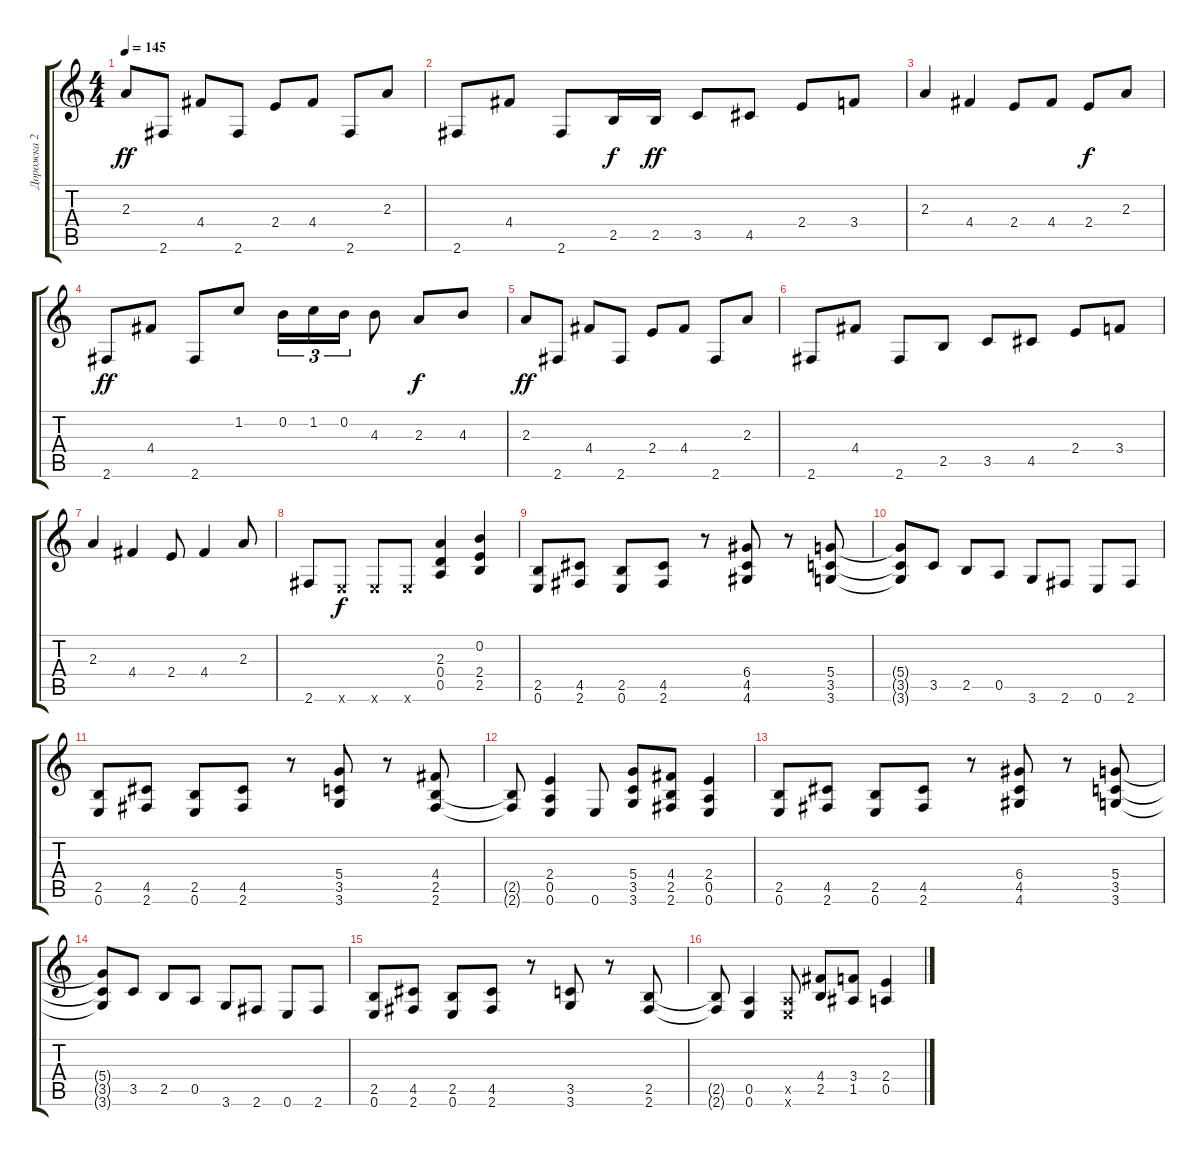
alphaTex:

\track ("Дорожка 2" "Дорожка 2") {instrument overdrivenguitar}
\staff {score tabs}
\tuning (E4 B3 G3 D3 A2 E2) {hide}
\ts (4 4)
\tempo 145
\clef g2
\ks c
2.3.8{dy ff} 2.6.8 4.4.8 2.6.8 2.4.8 4.4.8 2.6.8 2.3.8 |
2.6.8 4.4.8 2.6.8 2.5.16{dy f} 2.5.16{dy ff} 3.5.8 4.5.8 2.4.8 3.4.8 |
2.3.4 4.4.4 2.4.8 4.4.8 2.4.8{dy f} 2.3.8 |
2.6.8{dy ff} 4.4.8 2.6.8 1.2.8 0.2.16{tu (3 2)} 1.2.16{tu (3 2)} 0.2.16{tu (3 2)} 4.3.8 2.3.8{dy f} 4.3.8 |
2.3.8{dy ff} 2.6.8 4.4.8 2.6.8 2.4.8 4.4.8 2.6.8 2.3.8 |
2.6.8 4.4.8 2.6.8 2.5.8 3.5.8 4.5.8 2.4.8 3.4.8 |
2.3.4 4.4.4 2.4.8 4.4.4 2.3.8 |
2.6.8 0.6{x}.8{dy f} 0.6{x}.8 0.6{x}.8 (2.3 0.4 0.5).4 (0.2 2.4 2.5).4 |
(2.5 0.6).8 (4.5 2.6).8 (2.5 0.6).8 (4.5 2.6).8 r.8 (6.4 4.5 4.6).8 r.8 (5.4 3.5 3.6).8 |
(5.4{t} 3.5{t} 3.6{t}).8 3.5.8 2.5.8 0.5.8 3.6.8 2.6.8 0.6.8 2.6.8 |
(2.5 0.6).8 (4.5 2.6).8 (2.5 0.6).8 (4.5 2.6).8 r.8 (5.4 3.5 3.6).8 r.8 (4.4 2.5 2.6).8 |
(2.5{t} 2.6{t}).8 (2.4 0.5 0.6).4 0.6.8 (5.4 3.5 3.6).8 (4.4 2.5 2.6).8 (2.4 0.5 0.6).4 |
(2.5 0.6).8 (4.5 2.6).8 (2.5 0.6).8 (4.5 2.6).8 r.8 (6.4 4.5 4.6).8 r.8 (5.4 3.5 3.6).8 |
(5.4{t} 3.5{t} 3.6{t}).8 3.5.8 2.5.8 0.5.8 3.6.8 2.6.8 0.6.8 2.6.8 |
(2.5 0.6).8 (4.5 2.6).8 (2.5 0.6).8 (4.5 2.6).8 r.8 (3.5 3.6).8 r.8 (2.5 2.6).8 |
(2.5{t} 2.6{t}).8 (0.5 0.6).4 (0.5{x} 0.6{x}).8 (4.4 2.5).8 (3.4 1.5).8 (2.4 0.5).4
